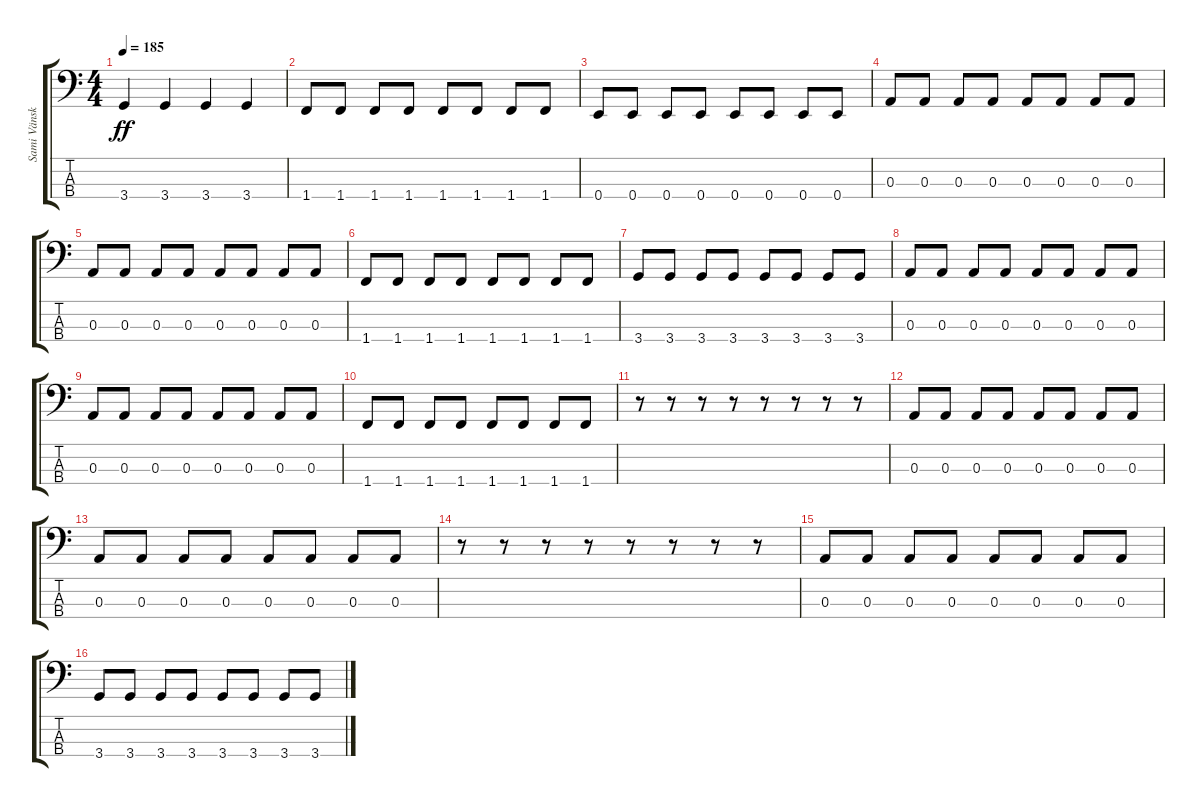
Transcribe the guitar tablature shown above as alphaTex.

\track ("Sami Vänskä" "Sami Vänsk") {instrument electricbassfinger}
\staff {score tabs}
\tuning (G2 D2 A1 E1) {hide}
\ts (4 4)
\tempo 185
\clef f4
\ks c
3.4.4{dy ff} 3.4.4 3.4.4 3.4.4 |
1.4.8 1.4.8 1.4.8 1.4.8 1.4.8 1.4.8 1.4.8 1.4.8 |
0.4.8 0.4.8 0.4.8 0.4.8 0.4.8 0.4.8 0.4.8 0.4.8 |
0.3.8 0.3.8 0.3.8 0.3.8 0.3.8 0.3.8 0.3.8 0.3.8 |
0.3.8 0.3.8 0.3.8 0.3.8 0.3.8 0.3.8 0.3.8 0.3.8 |
1.4.8 1.4.8 1.4.8 1.4.8 1.4.8 1.4.8 1.4.8 1.4.8 |
3.4.8 3.4.8 3.4.8 3.4.8 3.4.8 3.4.8 3.4.8 3.4.8 |
0.3.8 0.3.8 0.3.8 0.3.8 0.3.8 0.3.8 0.3.8 0.3.8 |
0.3.8 0.3.8 0.3.8 0.3.8 0.3.8 0.3.8 0.3.8 0.3.8 |
1.4.8 1.4.8 1.4.8 1.4.8 1.4.8 1.4.8 1.4.8 1.4.8 |
r.8 r.8 r.8 r.8 r.8 r.8 r.8 r.8 |
0.3.8 0.3.8 0.3.8 0.3.8 0.3.8 0.3.8 0.3.8 0.3.8 |
0.3.8 0.3.8 0.3.8 0.3.8 0.3.8 0.3.8 0.3.8 0.3.8 |
r.8 r.8 r.8 r.8 r.8 r.8 r.8 r.8 |
0.3.8 0.3.8 0.3.8 0.3.8 0.3.8 0.3.8 0.3.8 0.3.8 |
3.4.8 3.4.8 3.4.8 3.4.8 3.4.8 3.4.8 3.4.8 3.4.8
